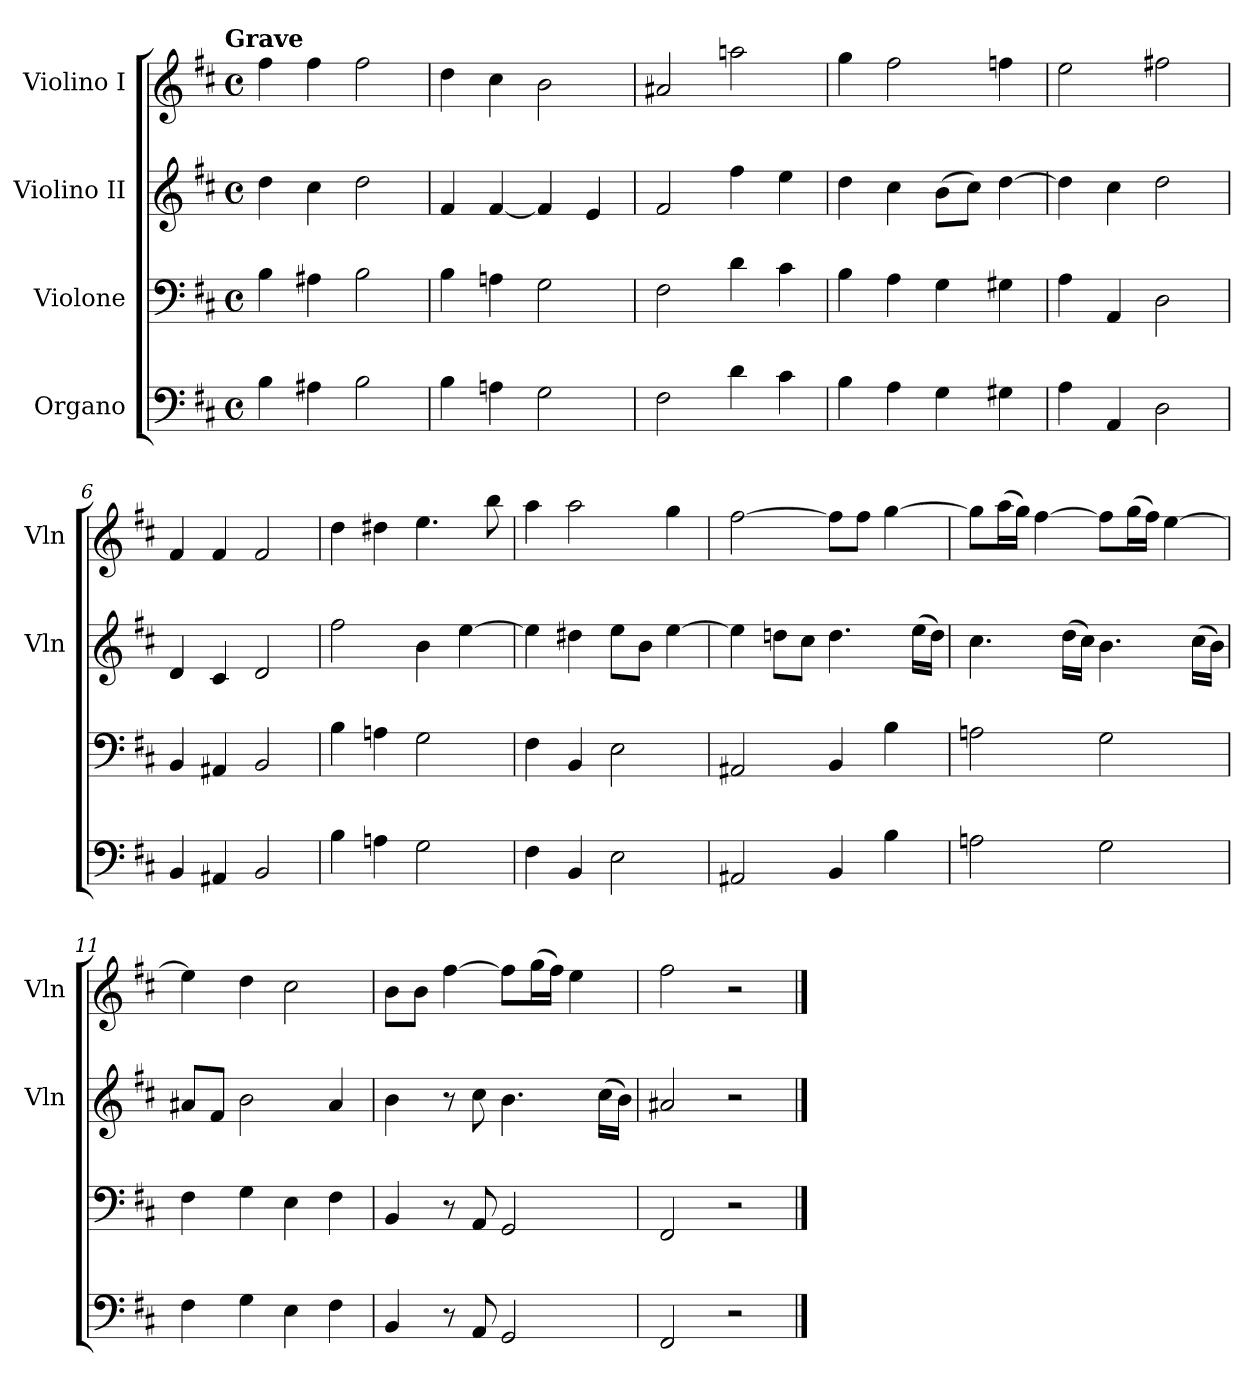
**kern	**kern	**kern	**kern
*part4	*part3	*part2	*part1
*staff4	*staff3	*staff2	*staff1
*I"Organo	*I"Violone	*I"Violino II	*I"Violino I
*	*	*I'Vln	*I'Vln
*clefF4	*clefF4	*clefG2	*clefG2
*k[f#c#]	*k[f#c#]	*k[f#c#]	*k[f#c#]
*b:	*b:	*b:	*b:
!!LO:TX:omd:t=Grave
*M4/4	*M4/4	*M4/4	*M4/4
*met(c)	*met(c)	*met(c)	*met(c)
*MM40	*MM40	*MM40	*MM40
=1	=1	=1	=1
4B	4B	4dd	4ff#
4A#X	4A#X	4cc#	4ff#
2B	2B	2dd	2ff#
=2	=2	=2	=2
4B	4B	4f#	4dd
4An	4An	[4f#	4cc#
2G	2G	4f#]	2b
.	.	4e	.
=3	=3	=3	=3
2F#	2F#	2f#	2a#X
4d	4d	4ff#	2aan
4c#	4c#	4ee	.
=4	=4	=4	=4
4B	4B	4dd	4gg
4A	4A	4cc#	2ff#
4G	4G	(8bL	.
.	.	8cc#J)	.
4G#X	4G#X	[4dd	4ffn
=5	=5	=5	=5
4A	4A	4dd]	2ee
4AA	4AA	4cc#	.
2D	2D	2dd	2ff#X
=6	=6	=6	=6
4BB	4BB	4d	4f#
4AA#X	4AA#X	4c#	4f#
2BB	2BB	2d	2f#
=7	=7	=7	=7
4B	4B	2ff#	4dd
4An	4An	.	4dd#X
2G	2G	4b	4.ee
.	.	[4ee	.
.	.	.	8bb
=8	=8	=8	=8
4F#	4F#	4ee]	4aa
4BB	4BB	4dd#X	2aa
2E	2E	8eeL	.
.	.	8bJ	.
.	.	[4ee	4gg
=9	=9	=9	=9
2AA#X	2AA#X	4ee]	[2ff#
.	.	8ddnL	.
.	.	8cc#J	.
4BB	4BB	4.dd	8ff#L]
.	.	.	8ff#J
4B	4B	.	[4gg
.	.	(16eeLL	.
.	.	16ddJJ)	.
=10	=10	=10	=10
2An	2An	4.cc#	8ggL]
.	.	.	(16aaL
.	.	.	16ggJJ)
.	.	.	[4ff#
.	.	(16ddLL	.
.	.	16cc#JJ)	.
2G	2G	4.b	8ff#L]
.	.	.	(16ggL
.	.	.	16ff#JJ)
.	.	.	[4ee
.	.	(16cc#LL	.
.	.	16bJJ)	.
=11	=11	=11	=11
4F#	4F#	8a#XL	4ee]
.	.	8f#J	.
4G	4G	2b	4dd
4E	4E	.	2cc#
4F#	4F#	4a#	.
=12	=12	=12	=12
4BB	4BB	4b	8bL
.	.	.	8bJ
8r	8r	8r	[4ff#
8AA	8AA	8cc#	.
2GG	2GG	4.b	8ff#L]
.	.	.	(16ggL
.	.	.	16ff#JJ)
.	.	.	4ee
.	.	(16cc#LL	.
.	.	16bJJ)	.
=13	=13	=13	=13
2FF#	2FF#	2a#X	2ff#
2r	2r	2r	2r
==	==	==	==
*-	*-	*-	*-
